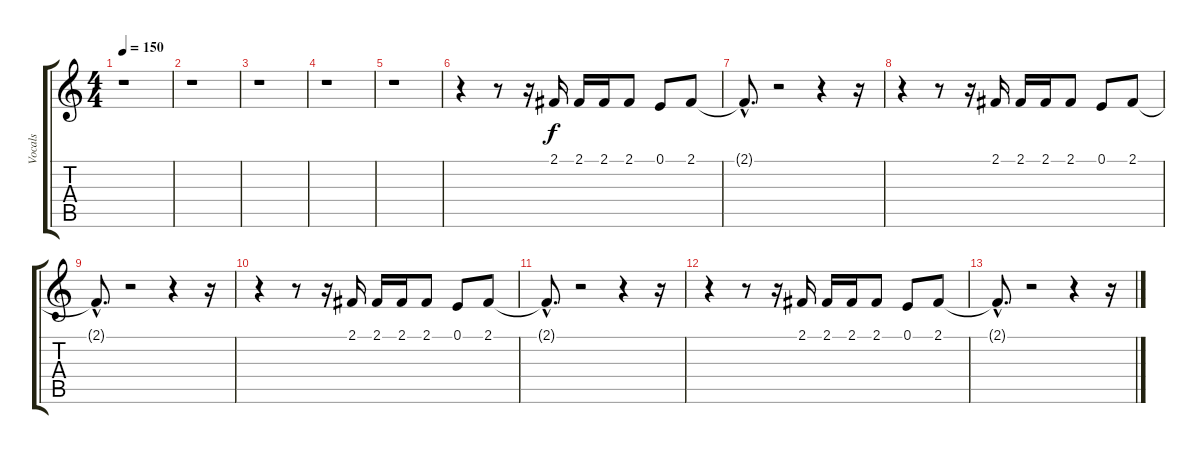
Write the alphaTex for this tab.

\track ("Vocals" "Vocals") {instrument voiceoohs}
\staff {score tabs}
\tuning (E4 B3 G3 D3 A2 E2) {hide}
\ts (4 4)
\tempo 150
\clef g2
\ks c
r.1{dy f} |
r.1 |
r.1 |
r.1 |
r.1 |
r.4 r.8 r.16 2.1.16 2.1.16 2.1.16 2.1.8 0.1.8 2.1.8 |
2.1{hac t}.8{d} r.2 r.4 r.16 |
r.4 r.8 r.16 2.1.16 2.1.16 2.1.16 2.1.8 0.1.8 2.1.8 |
2.1{hac t}.8{d} r.2 r.4 r.16 |
r.4 r.8 r.16 2.1.16 2.1.16 2.1.16 2.1.8 0.1.8 2.1.8 |
2.1{hac t}.8{d} r.2 r.4 r.16 |
r.4 r.8 r.16 2.1.16 2.1.16 2.1.16 2.1.8 0.1.8 2.1.8 |
2.1{hac t}.8{d} r.2 r.4 r.16
